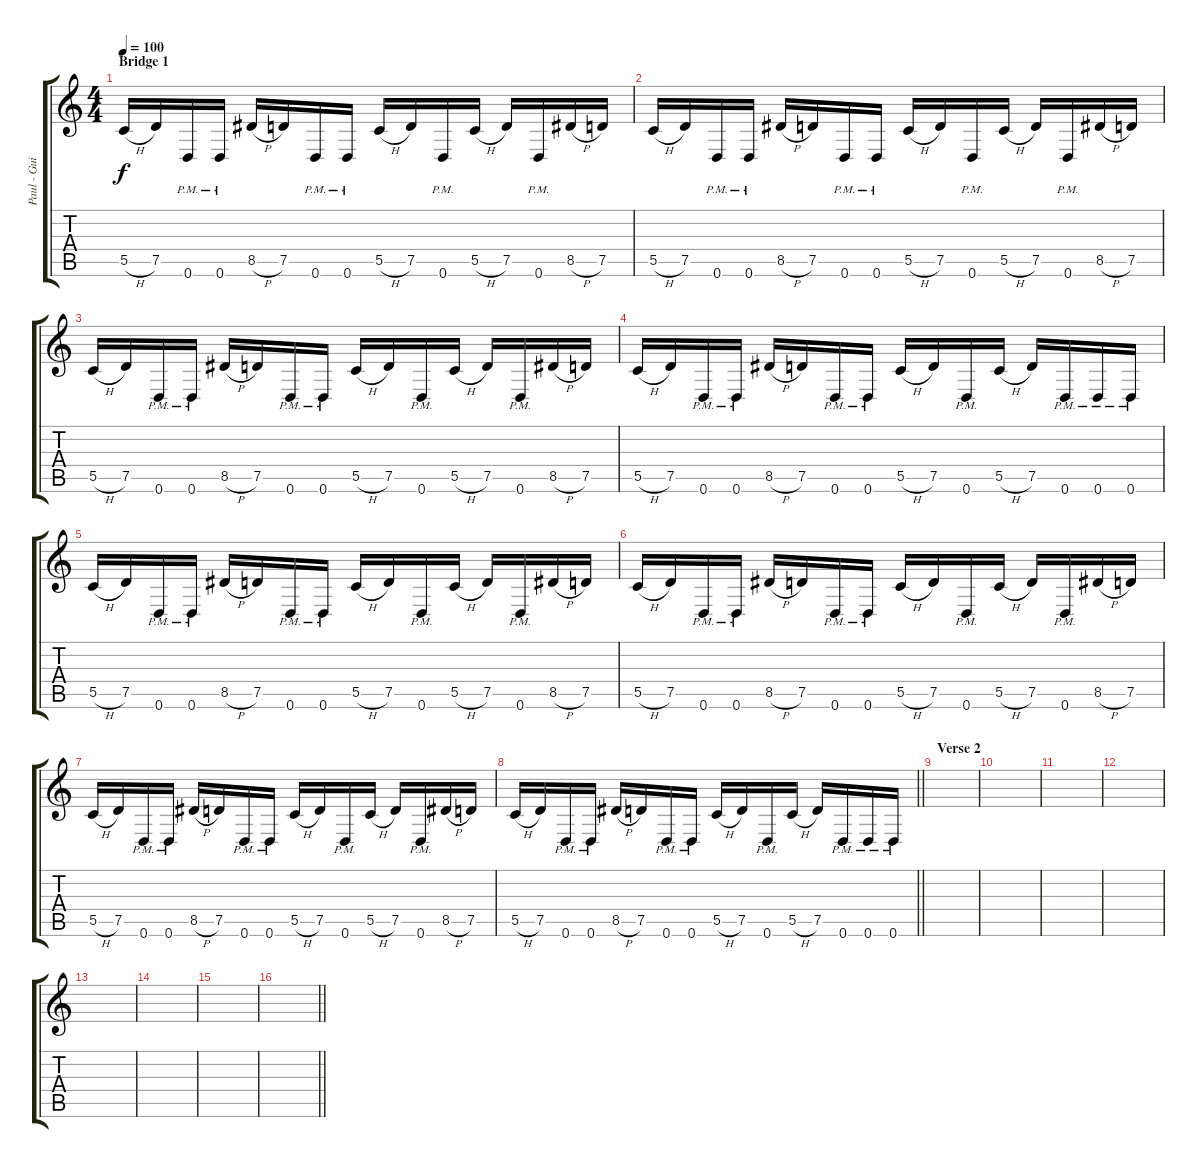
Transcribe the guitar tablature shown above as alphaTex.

\track ("Paul - Guitar 2" "Paul - Gui") {instrument distortionguitar}
\staff {score tabs}
\tuning (D4 A3 F3 C3 G2 D2) {hide}
\ts (4 4)
\section ("" "Bridge 1")
\tempo 100
\clef g2
\ks c
5.5{h}.16{dy f} 7.5.16 0.6{pm}.16 0.6{pm}.16 8.5{h}.16 7.5.16 0.6{pm}.16 0.6{pm}.16 5.5{h}.16 7.5.16 0.6{pm}.16 5.5{h}.16 7.5.16 0.6{pm}.16 8.5{h}.16 7.5.16 |
5.5{h}.16 7.5.16 0.6{pm}.16 0.6{pm}.16 8.5{h}.16 7.5.16 0.6{pm}.16 0.6{pm}.16 5.5{h}.16 7.5.16 0.6{pm}.16 5.5{h}.16 7.5.16 0.6{pm}.16 8.5{h}.16 7.5.16 |
5.5{h}.16 7.5.16 0.6{pm}.16 0.6{pm}.16 8.5{h}.16 7.5.16 0.6{pm}.16 0.6{pm}.16 5.5{h}.16 7.5.16 0.6{pm}.16 5.5{h}.16 7.5.16 0.6{pm}.16 8.5{h}.16 7.5.16 |
5.5{h}.16 7.5.16 0.6{pm}.16 0.6{pm}.16 8.5{h}.16 7.5.16 0.6{pm}.16 0.6{pm}.16 5.5{h}.16 7.5.16 0.6{pm}.16 5.5{h}.16 7.5.16 0.6{pm}.16 0.6{pm}.16 0.6{pm}.16 |
5.5{h}.16 7.5.16 0.6{pm}.16 0.6{pm}.16 8.5{h}.16 7.5.16 0.6{pm}.16 0.6{pm}.16 5.5{h}.16 7.5.16 0.6{pm}.16 5.5{h}.16 7.5.16 0.6{pm}.16 8.5{h}.16 7.5.16 |
5.5{h}.16 7.5.16 0.6{pm}.16 0.6{pm}.16 8.5{h}.16 7.5.16 0.6{pm}.16 0.6{pm}.16 5.5{h}.16 7.5.16 0.6{pm}.16 5.5{h}.16 7.5.16 0.6{pm}.16 8.5{h}.16 7.5.16 |
5.5{h}.16 7.5.16 0.6{pm}.16 0.6{pm}.16 8.5{h}.16 7.5.16 0.6{pm}.16 0.6{pm}.16 5.5{h}.16 7.5.16 0.6{pm}.16 5.5{h}.16 7.5.16 0.6{pm}.16 8.5{h}.16 7.5.16 |
\barLineRight lightlight
5.5{h}.16 7.5.16 0.6{pm}.16 0.6{pm}.16 8.5{h}.16 7.5.16 0.6{pm}.16 0.6{pm}.16 5.5{h}.16 7.5.16 0.6{pm}.16 5.5{h}.16 7.5.16 0.6{pm}.16 0.6{pm}.16 0.6{pm}.16 |
\section ("" "Verse 2")
|
|
|
|
|
|
|
\barLineRight lightlight
